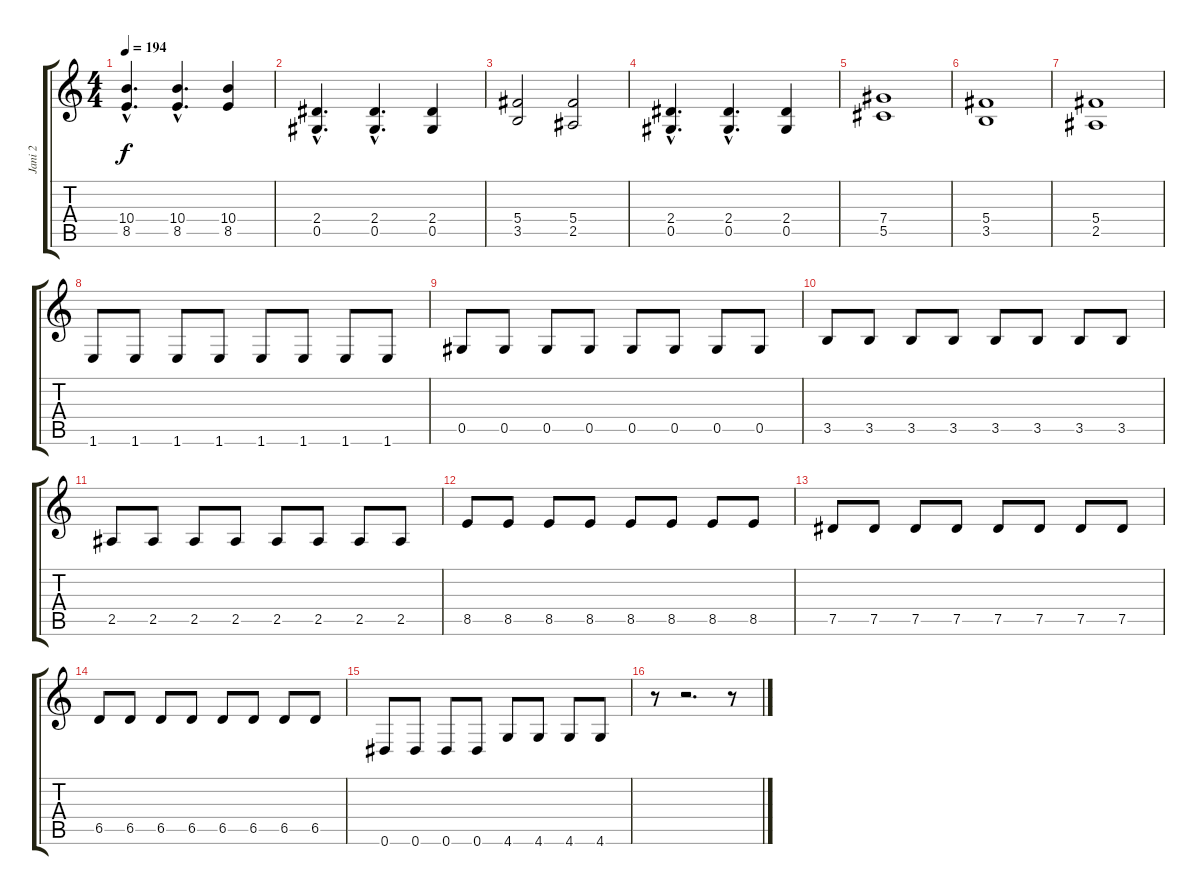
\track ("Jani 2" "Jani 2") {instrument distortionguitar}
\staff {score tabs}
\tuning (Eb4 Bb3 Gb3 Db3 Ab2 Eb2) {hide}
\ts (4 4)
\tempo 194
\clef g2
\ks c
(10.4{hac} 8.5{hac}).4{d dy f} (10.4{hac} 8.5{hac}).4{d} (10.4 8.5).4 |
(2.4{hac} 0.5{hac}).4{d} (2.4{hac} 0.5{hac}).4{d} (2.4 0.5).4 |
(5.4 3.5).2 (5.4 2.5).2 |
(2.4{hac} 0.5{hac}).4{d} (2.4{hac} 0.5{hac}).4{d} (2.4 0.5).4 |
(7.4 5.5).1 |
(5.4 3.5).1 |
(5.4 2.5).1 |
1.6.8 1.6.8 1.6.8 1.6.8 1.6.8 1.6.8 1.6.8 1.6.8 |
0.5.8 0.5.8 0.5.8 0.5.8 0.5.8 0.5.8 0.5.8 0.5.8 |
3.5.8 3.5.8 3.5.8 3.5.8 3.5.8 3.5.8 3.5.8 3.5.8 |
2.5.8 2.5.8 2.5.8 2.5.8 2.5.8 2.5.8 2.5.8 2.5.8 |
8.5.8 8.5.8 8.5.8 8.5.8 8.5.8 8.5.8 8.5.8 8.5.8 |
7.5.8 7.5.8 7.5.8 7.5.8 7.5.8 7.5.8 7.5.8 7.5.8 |
6.5.8 6.5.8 6.5.8 6.5.8 6.5.8 6.5.8 6.5.8 6.5.8 |
0.6.8 0.6.8 0.6.8 0.6.8 4.6.8 4.6.8 4.6.8 4.6.8 |
r.8 r.2{d} r.8
